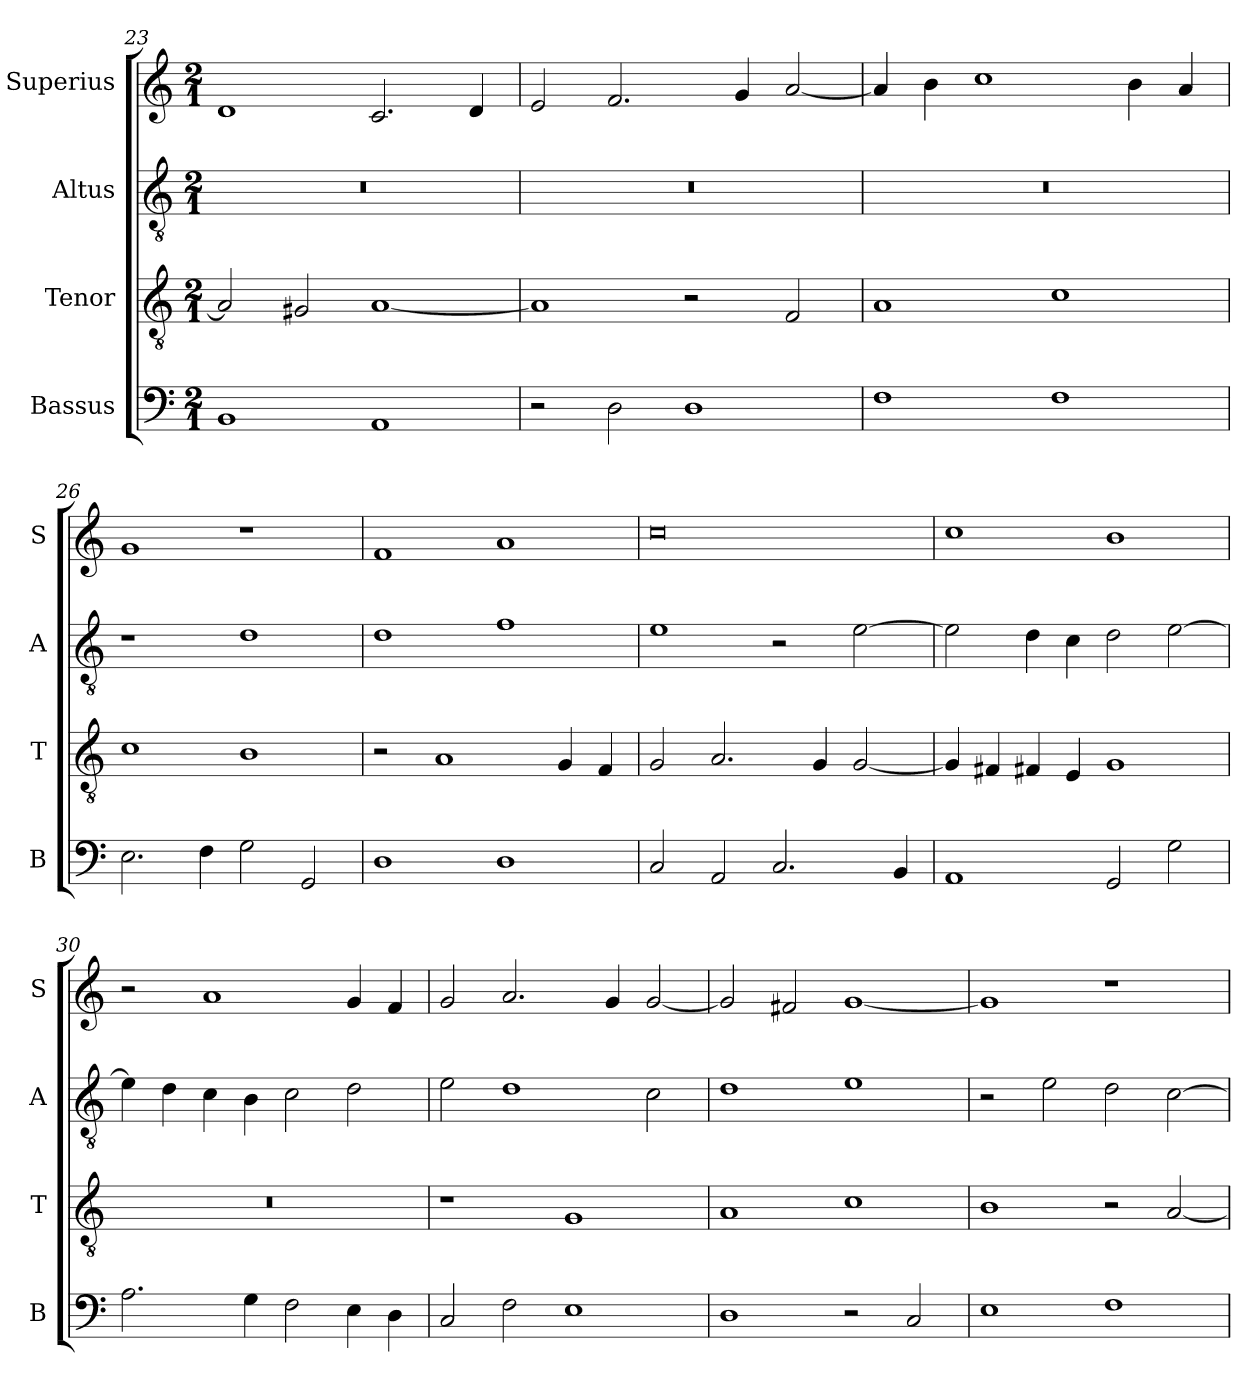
**kern	**kern	**kern	**kern
*part4	*part3	*part2	*part1
*staff4	*staff3	*staff2	*staff1
*I"Bassus	*I"Tenor	*I"Altus	*I"Superius
*I'B	*I'T	*I'A	*I'S
*clefF4	*clefGv2	*clefGv2	*clefG2
*k[]	*k[]	*k[]	*k[]
*C:	*C:	*C:	*C:
*M2/1	*M2/1	*M2/1	*M2/1
=23	=23	=23	=23
1BB	2A]	0r	1d
.	2G#X	.	.
1AA	[1A	.	2.c
.	.	.	4d
=24	=24	=24	=24
2r	1A]	0r	2e
2D	.	.	2.f
1D	2r	.	.
.	.	.	4g
.	2F	.	[2a
=25	=25	=25	=25
1F	1A	0r	4a]
.	.	.	4b
.	.	.	1cc
1F	1c	.	.
.	.	.	4b
.	.	.	4a
=26	=26	=26	=26
2.E	1c	1r	1g
4F	.	.	.
2G	1B	1d	1r
2GG	.	.	.
=27	=27	=27	=27
1D	2r	1d	1f
.	1A	.	.
1D	.	1f	1a
.	4G	.	.
.	4F	.	.
=28	=28	=28	=28
2C	2G	1e	0cc
2AA	2.A	.	.
2.C	.	2r	.
.	4G	.	.
.	[2G	[2e	.
4BB	.	.	.
=29	=29	=29	=29
1AA	4G]	2e]	1cc
.	4F#X	.	.
.	4F#X	4d	.
.	4E	4c	.
2GG	1G	2d	1b
2G	.	[2e	.
=30	=30	=30	=30
2.A	0r	4e]	2r
.	.	4d	.
.	.	4c	1a
4G	.	4B	.
2F	.	2c	.
4E	.	2d	4g
4D	.	.	4f
=31	=31	=31	=31
2C	1r	2e	2g
2F	.	1d	2.a
1E	1G	.	.
.	.	.	4g
.	.	2c	[2g
=32	=32	=32	=32
1D	1A	1d	2g]
.	.	.	2f#X
2r	1c	1e	[1g
2C	.	.	.
=33	=33	=33	=33
1E	1B	2r	1g]
.	.	2e	.
1F	2r	2d	1r
.	[2A	[2c	.
=	=	=	=
*-	*-	*-	*-
